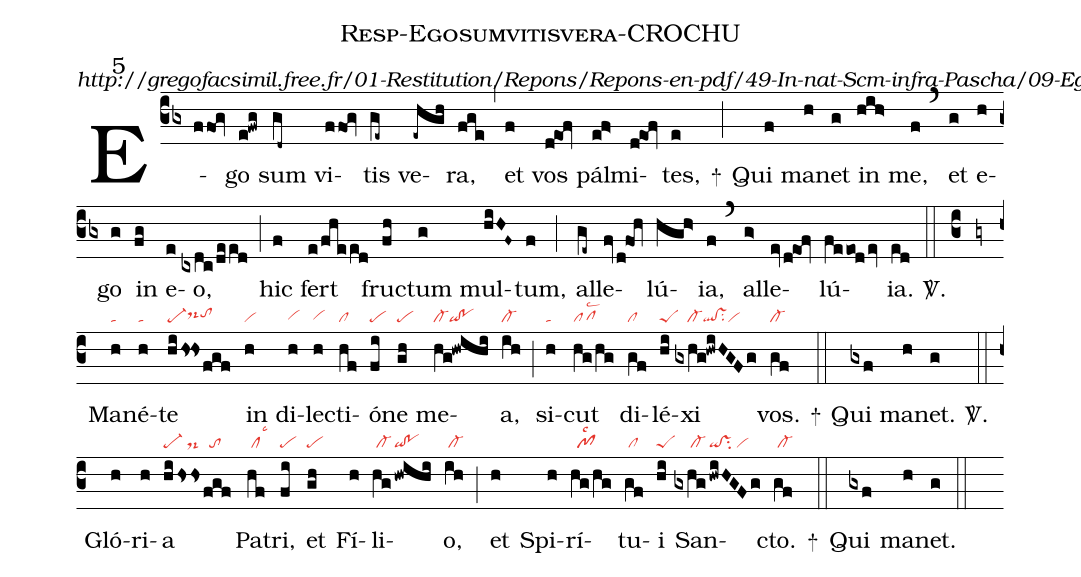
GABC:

name: Resp-Egosumvitisvera-CROCHU;
commentary: http://gregofacsimil.free.fr/01-Restitution/Repons/Repons-en-pdf/49-In-nat-Scm-infra-Pascha/09-Ego-sum-vitis-vera.pdf;
mode: 5;
nabc-lines: 1;
%%
(cb3)
E(ffOg)go(e!fwg) sum(gd~) vi(ffOg)tis(ge~) ve(-ehgh)ra,(fge) (,)
et(f) vos(d!eof) pál(ef>)mi(d!eof)tes,(e) +(;)
Qui(f) ma(h)net(g) in(hih>) me,(f) (`)
et(g) e(h)go(g) in(fg) e(e)o,(cxdc/deed) (;)
hic(f) fert(e/fheed) fru(fh)ctum(g) mul(hiHF~)tum,(f) (;)
al(ge~)le(fvd!foh)lú(hgh>)ia,(f) (`)
al(g>)le(evd!eof)lú(feeod/ev)ia.(ed) <sp>V/</sp>.(::)
(c3gy) Ma(h|ta)né(h|ta)te(hihs!hsfgf|pe-ds-hhtohh) in(h|vi) di(h|vihg)lec(h|vihg)ti(hf|cl)ó(fi|pe)ne(gh|pe) me(hg!hwihi|cl-qi!po)a,(ih|cl-) (;)
si(h|ta)cut(hg/hg|pflsc2) di(gf|cl)lé(hi|peS)xi(gxhg!hwiHGFg|////cl-ql!vssu2vi) vos.(gf|cl-) +(::)
Qui(gxf) ma(h)net.(g) <sp>V/</sp>.(::)
Gló(h)ri(h)a(hi|pe-|/hss|///ds-|fgf|//to) Pa(hf|/cllsc3)tri,(fi|pe) et(gh|pe) Fí(h)li(hg|/cl-|!hwihi|qi!po)o,(ih|/cl-) (;)
et(h) Spi(h)rí(hg/hg|//pf1lsc2)tu(gf|/cl)i(hi|peS) San(gxhg|/////cl-|!hwiHGFg|qi!vssu2/vi)cto.(gf|/cl-) +(::)
Qui(gxf) ma(h)net.(g) (::)
